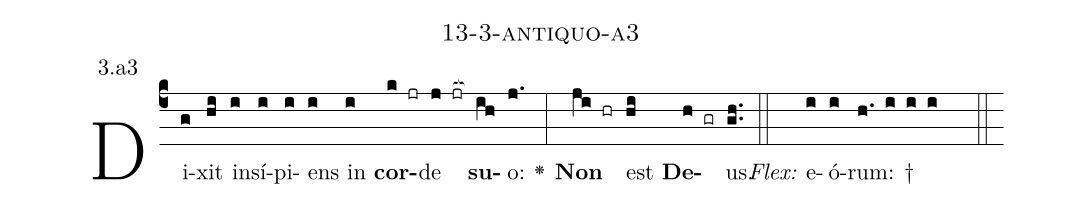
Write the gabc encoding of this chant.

name: 13-3-antiquo-a3;
annotation: 3.a3;
%%
(c4)Di(g)xit(hi) in(i)sí(i)pi(i)ens(i) in(i) <b>cor</b>(k jr)de(j jr[ocb:1{]) <b>su</b>(ih[ocb:0}])o:(j.) <v>\greheightstar</v>(:) <b>Non</b>(ji hr) est(hi) <b>De</b>(h gr)us.(gh..) (::)
<i>Flex:</i>()  e(i)ó(i)rum: †(h. i i i  ::)

%E(i) u(i) o(ji) u(hi) a(h) e.(gh..) (::)
